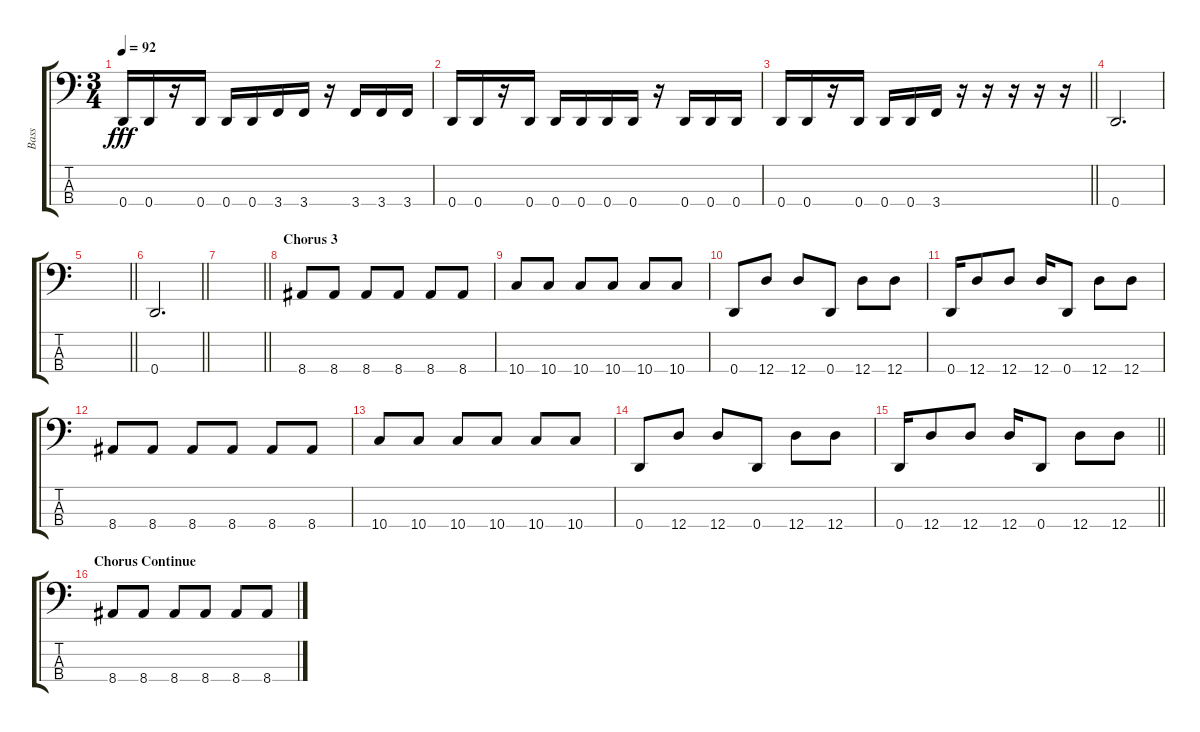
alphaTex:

\track ("Bass" "Bass") {instrument electricbassfinger}
\staff {score tabs}
\tuning (G2 D2 A1 D1) {hide}
\ts (3 4)
\tempo 92
\clef f4
\ks c
0.4.16{dy fff} 0.4.16 r.16 0.4.16 0.4.16 0.4.16 3.4.16 3.4.16 r.16 3.4.16 3.4.16 3.4.16 |
0.4.16 0.4.16 r.16 0.4.16 0.4.16 0.4.16 0.4.16 0.4.16 r.16 0.4.16 0.4.16 0.4.16 |
\barLineRight lightlight
0.4.16 0.4.16 r.16 0.4.16 0.4.16 0.4.16 3.4.16 r.16 r.16 r.16 r.16 r.16 |
\section ("" "")
0.4.2{d} |
\barLineRight lightlight
|
\section ("" "")
\barLineRight lightlight
0.4.2{d} |
\barLineRight lightlight
|
\section ("" "Chorus 3")
8.4.8 8.4.8 8.4.8 8.4.8 8.4.8 8.4.8 |
10.4.8 10.4.8 10.4.8 10.4.8 10.4.8 10.4.8 |
0.4.8 12.4.8 12.4.8 0.4.8 12.4.8 12.4.8 |
0.4.16 12.4.8 12.4.8 12.4.16 0.4.8 12.4.8 12.4.8 |
8.4.8 8.4.8 8.4.8 8.4.8 8.4.8 8.4.8 |
10.4.8 10.4.8 10.4.8 10.4.8 10.4.8 10.4.8 |
0.4.8 12.4.8 12.4.8 0.4.8 12.4.8 12.4.8 |
\barLineRight lightlight
0.4.16 12.4.8 12.4.8 12.4.16 0.4.8 12.4.8 12.4.8 |
\section ("" "Chorus Continue")
8.4.8 8.4.8 8.4.8 8.4.8 8.4.8 8.4.8
